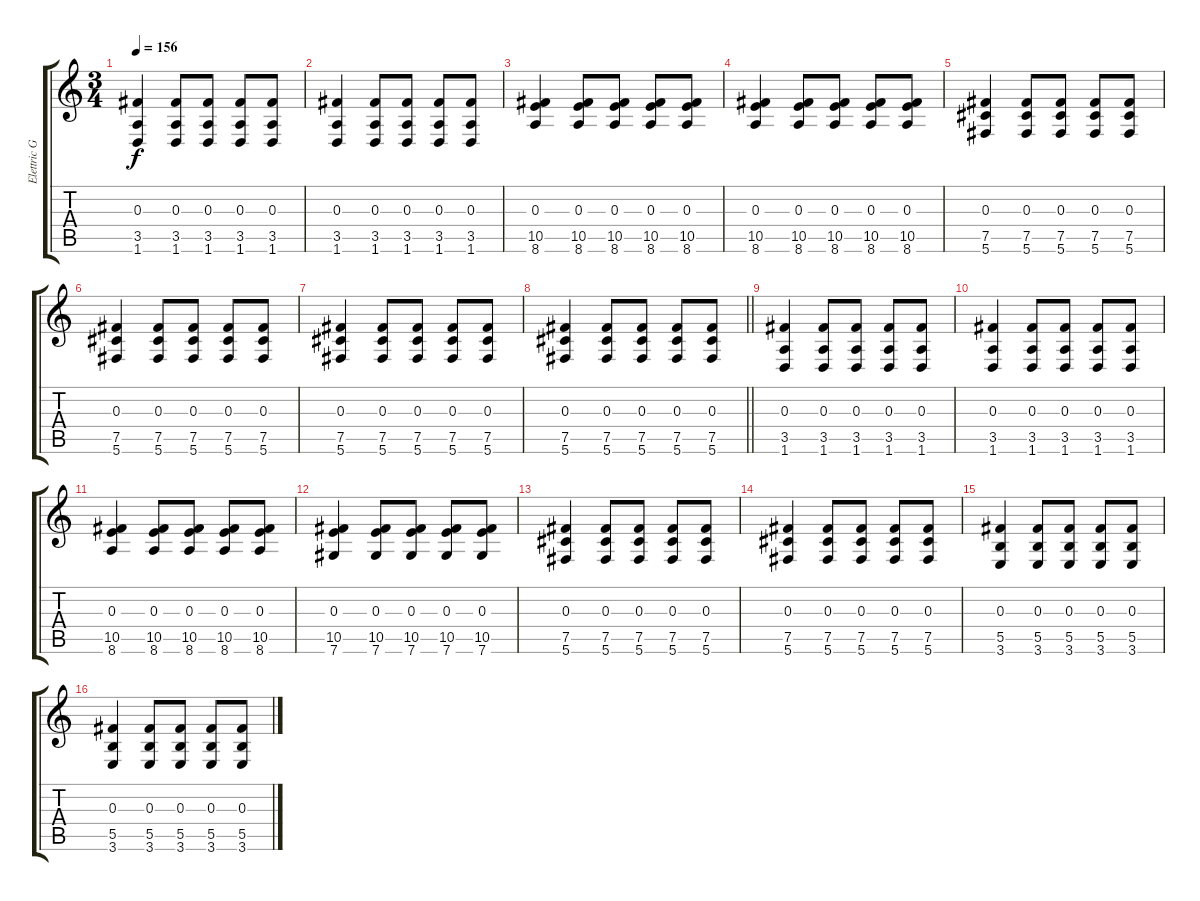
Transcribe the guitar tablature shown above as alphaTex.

\track ("Elettric Guitar" "Elettric G") {instrument distortionguitar}
\staff {score tabs}
\tuning (Db4 Ab3 Gb3 Db3 Gb2 Db2) {hide}
\ts (3 4)
\tempo 156
\clef g2
\ks c
(0.3 3.5 1.6).4{dy f volume 16} (0.3 3.5 1.6).8 (0.3 3.5 1.6).8 (0.3 3.5 1.6).8 (0.3 3.5 1.6).8 |
(0.3 3.5 1.6).4 (0.3 3.5 1.6).8 (0.3 3.5 1.6).8 (0.3 3.5 1.6).8 (0.3 3.5 1.6).8 |
(0.3 10.5 8.6).4 (0.3 10.5 8.6).8 (0.3 10.5 8.6).8 (0.3 10.5 8.6).8 (0.3 10.5 8.6).8 |
(0.3 10.5 8.6).4 (0.3 10.5 8.6).8 (0.3 10.5 8.6).8 (0.3 10.5 8.6).8 (0.3 10.5 8.6).8 |
(0.3 7.5 5.6).4 (0.3 7.5 5.6).8 (0.3 7.5 5.6).8 (0.3 7.5 5.6).8 (0.3 7.5 5.6).8 |
(0.3 7.5 5.6).4 (0.3 7.5 5.6).8 (0.3 7.5 5.6).8 (0.3 7.5 5.6).8 (0.3 7.5 5.6).8 |
(0.3 7.5 5.6).4 (0.3 7.5 5.6).8 (0.3 7.5 5.6).8 (0.3 7.5 5.6).8 (0.3 7.5 5.6).8 |
\barLineRight lightlight
(0.3 7.5 5.6).4 (0.3 7.5 5.6).8 (0.3 7.5 5.6).8 (0.3 7.5 5.6).8 (0.3 7.5 5.6).8 |
(0.3 3.5 1.6).4{volume 16} (0.3 3.5 1.6).8 (0.3 3.5 1.6).8 (0.3 3.5 1.6).8 (0.3 3.5 1.6).8 |
(0.3 3.5 1.6).4 (0.3 3.5 1.6).8 (0.3 3.5 1.6).8 (0.3 3.5 1.6).8 (0.3 3.5 1.6).8 |
(0.3 10.5 8.6).4 (0.3 10.5 8.6).8 (0.3 10.5 8.6).8 (0.3 10.5 8.6).8 (0.3 10.5 8.6).8 |
(0.3 10.5 7.6).4 (0.3 10.5 7.6).8 (0.3 10.5 7.6).8 (0.3 10.5 7.6).8 (0.3 10.5 7.6).8 |
(0.3 7.5 5.6).4 (0.3 7.5 5.6).8 (0.3 7.5 5.6).8 (0.3 7.5 5.6).8 (0.3 7.5 5.6).8 |
(0.3 7.5 5.6).4 (0.3 7.5 5.6).8 (0.3 7.5 5.6).8 (0.3 7.5 5.6).8 (0.3 7.5 5.6).8 |
(0.3 5.5 3.6).4 (0.3 5.5 3.6).8 (0.3 5.5 3.6).8 (0.3 5.5 3.6).8 (0.3 5.5 3.6).8 |
(0.3 5.5 3.6).4 (0.3 5.5 3.6).8 (0.3 5.5 3.6).8 (0.3 5.5 3.6).8 (0.3 5.5 3.6).8
